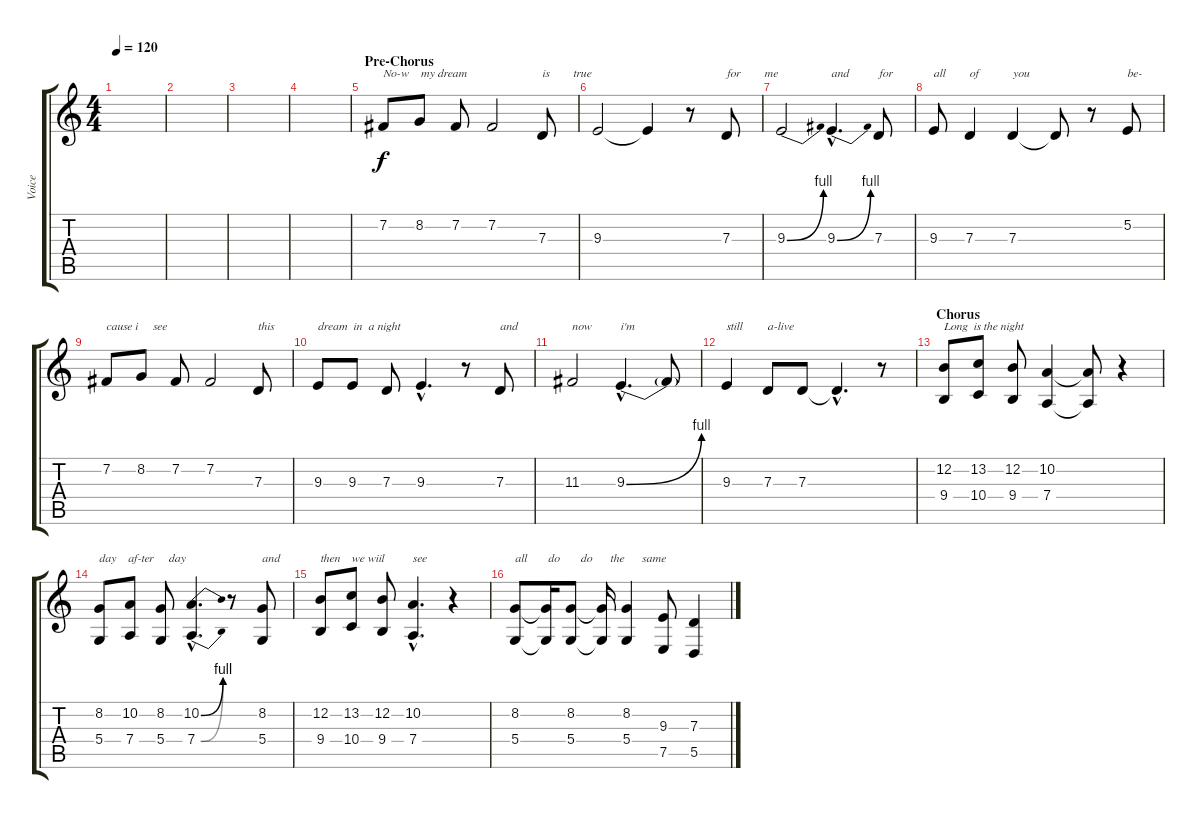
\track ("Voice" "Voice") {instrument oboe}
\staff {score tabs}
\tuning (E4 B3 G3 D3 A2 E2) {hide}
\ts (4 4)
\tempo 120
\clef g2
\ks c
|
|
|
|
\section ("" "Pre-Chorus")
7.2.8{txt "No-w    my dream"} 8.2.8 7.2.8 7.2.2 7.3.8{txt "is        true"} |
9.3.2 9.3{t}.4 r.8 7.3.8{txt "for        me"} |
9.3{be (bend 0 0 60 4)}.2 9.3{be (bend 0 0 60 4) hac}.4{d txt "and"} 7.3.8{txt "for"} |
9.3.8{txt "all"} 7.3.4{txt "of"} 7.3.4{txt "you"} 7.3{t}.8 r.8 5.2.8{txt "be-        "} |
7.2.8{txt "cause i     see"} 8.2.8 7.2.8 7.2.2 7.3.8{txt "this"} |
9.3.8{txt "dream  in  a night"} 9.3.8 7.3.8 9.3{hac}.4{d} r.8 7.3.8{txt "and"} |
11.3.2{txt "now"} 9.3{be (bend 0 0 60 4) hac}.4{d txt "i'm"} 9.3{t}.8 |
9.3.4{txt "still"} 7.3.8{txt "a-live"} 7.3.8 7.3{hac t}.4{d} r.8 |
\section ("" "Chorus")
(12.2 9.4).8{txt "Long  is the night"} (13.2 10.4).8 (12.2 9.4).8 (10.2 7.4).4 (10.2{t} 7.4{t}).8 r.4 |
(8.2 5.4).8{txt "day    af-ter     day"} (10.2 7.4).8 (8.2 5.4).8 (10.2{be (bend 0 0 60 4) hac} 7.4{be (bend 0 0 60 4) hac}).4{d} r.8 (8.2 5.4).8{txt "and    "} |
(12.2 9.4).8{txt "then"} (13.2 10.4).8{txt "we wiil"} (12.2 9.4).8 (10.2{hac} 7.4{hac}).4{d txt "see"} r.4 |
(8.2 5.4).8{txt "all       do       do      the      same"} (8.2{t} 5.4{t}).16 (8.2 5.4).8 (8.2{t} 5.4{t}).16 (8.2 5.4).4 (9.3 7.5).8 (7.3 5.5).4
